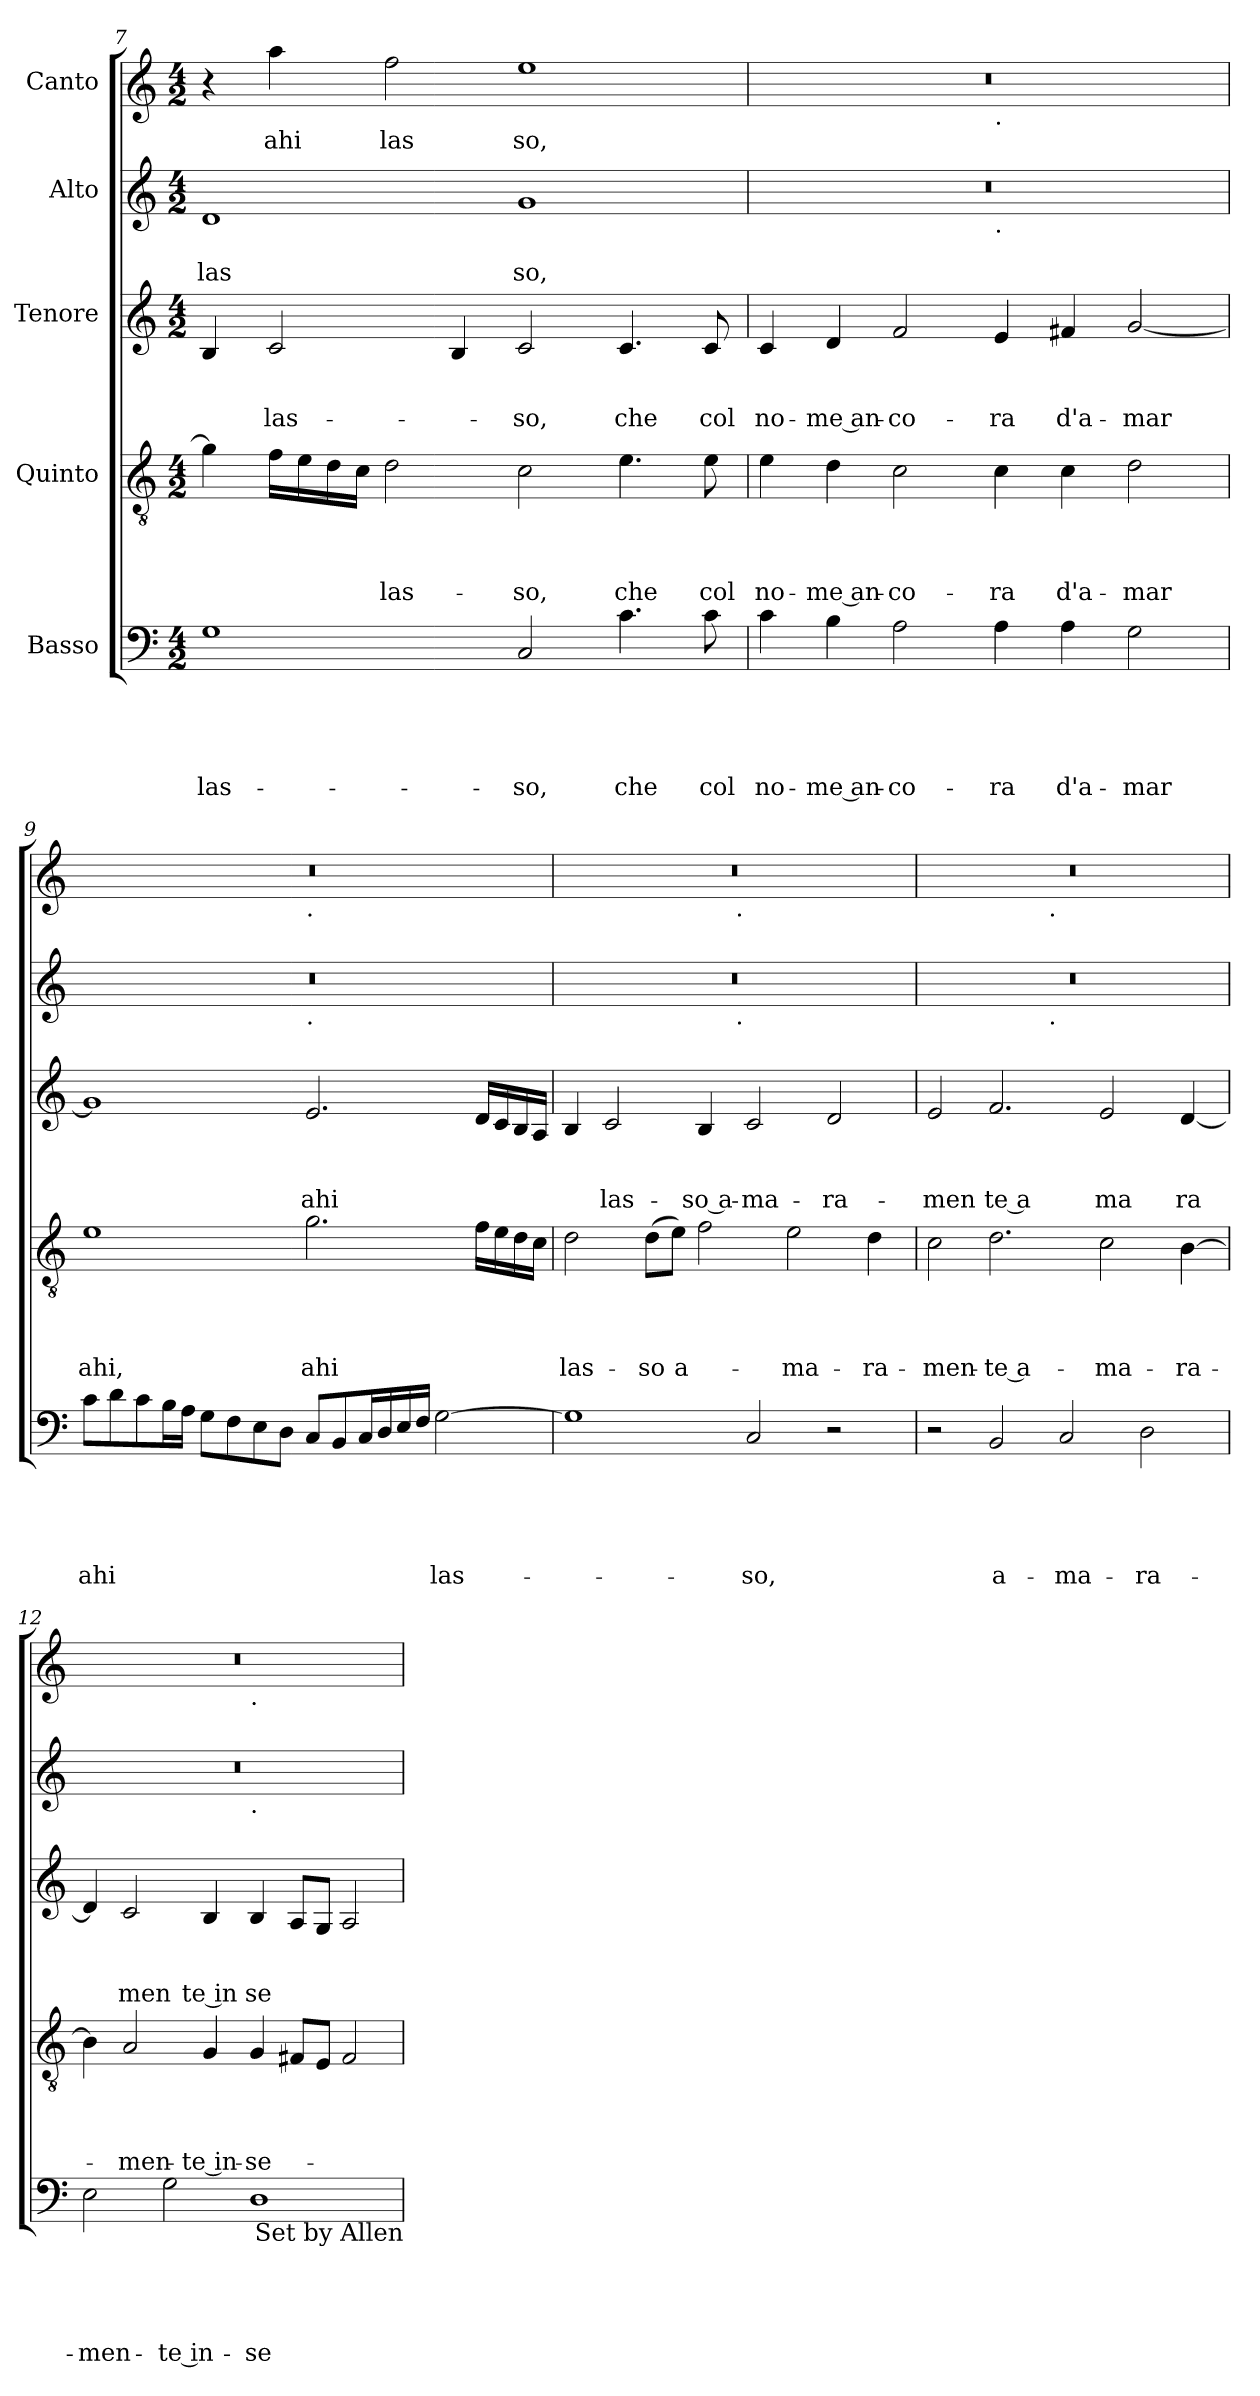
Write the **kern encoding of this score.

**kern	**text	**text	**text	**text	**text	**kern	**text	**text	**text	**text	**kern	**text	**text	**text	**kern	**text	**text	**kern	**text
*part5	*part5	*part5	*part5	*part5	*part5	*part4	*part4	*part4	*part4	*part4	*part3	*part3	*part3	*part3	*part2	*part2	*part2	*part1	*part1
*staff5	*staff5	*staff5	*staff5	*staff5	*staff5	*staff4	*staff4	*staff4	*staff4	*staff4	*staff3	*staff3	*staff3	*staff3	*staff2	*staff2	*staff2	*staff1	*staff1
*I"Basso	*	*	*	*	*	*I"Quinto	*	*	*	*	*I"Tenore	*	*	*	*I"Alto	*	*	*I"Canto	*
*clefF4	*	*	*	*	*	*clefGv2	*	*	*	*	*clefG2	*	*	*	*clefG2	*	*	*clefG2	*
*k[]	*	*	*	*	*	*k[]	*	*	*	*	*k[]	*	*	*	*k[]	*	*	*k[]	*
*C:	*	*	*	*	*	*C:	*	*	*	*	*C:	*	*	*	*C:	*	*	*C:	*
*M4/2	*	*	*	*	*	*M4/2	*	*	*	*	*M4/2	*	*	*	*M4/2	*	*	*M4/2	*
=7	=7	=7	=7	=7	=7	=7	=7	=7	=7	=7	=7	=7	=7	=7	=7	=7	=7	=7	=7
!	!	!	!	!	!LO:LY:b	!	!	!	!	!	!	!	!	!	!	!	!LO:LY:b	!	!
1G	.	.	.	.	las-	4g\]	.	.	.	.	4B/	.	.	.	1d	.	las	4r	.
!	!	!	!	!	!	!	!	!	!	!	!	!	!	!LO:LY:b	!	!	!	!	!LO:LY:b
.	.	.	.	.	.	16f\LL	.	.	.	.	2c/	.	.	las-	.	.	.	4aa\	ahi
.	.	.	.	.	.	16e\	.	.	.	.	.	.	.	.	.	.	.	.	.
.	.	.	.	.	.	16d\	.	.	.	.	.	.	.	.	.	.	.	.	.
.	.	.	.	.	.	16c\JJ	.	.	.	.	.	.	.	.	.	.	.	.	.
!	!	!	!	!	!	!	!	!	!	!LO:LY:b	!	!	!	!	!	!	!	!	!LO:LY:b
.	.	.	.	.	.	2d\	.	.	.	las-	.	.	.	.	.	.	.	2ff\	las
.	.	.	.	.	.	.	.	.	.	.	4B/	.	.	.	.	.	.	.	.
!	!	!	!	!	!LO:LY:b	!	!	!	!	!LO:LY:b	!	!	!	!LO:LY:b	!	!	!LO:LY:b	!	!LO:LY:b
2C/	.	.	.	.	-so,	2c\	.	.	.	-so,	2c/	.	.	-so,	1g	.	so,	1ee	so,
!	!	!	!	!	!LO:LY:b	!	!	!	!	!LO:LY:b	!	!	!	!LO:LY:b	!	!	!	!	!
4.c\	.	.	.	.	che	4.e\	.	.	.	che	4.c/	.	.	che	.	.	.	.	.
!	!	!	!	!	!LO:LY:b	!	!	!	!	!LO:LY:b	!	!	!	!LO:LY:b	!	!	!	!	!
8c\	.	.	.	.	col	8e\	.	.	.	col	8c/	.	.	col	.	.	.	.	.
=8	=8	=8	=8	=8	=8	=8	=8	=8	=8	=8	=8	=8	=8	=8	=8	=8	=8	=8	=8
!	!	!	!	!	!LO:LY:b	!	!	!	!	!LO:LY:b	!	!	!	!LO:LY:b	!	!	!	!	!
*	*	*	*	*	*	*	*	*	*	*	*	*	*	*	*^	*	*	*^	*
4c\	.	.	.	.	no-	4e\	.	.	.	no-	4c/	.	.	no-	0r	1ryy	.	.	0r	1ryy	.
!	!	!	!	!	!LO:LY:b:rj	!	!	!	!	!LO:LY:b:rj	!	!	!	!LO:LY:b:rj	!	!	!	!	!	!	!
4B\	.	.	.	.	-me an-	4d\	.	.	.	-me an-	4d/	.	.	-me an-	.	.	.	.	.	.	.
!	!	!	!	!	!LO:LY:b	!	!	!	!	!LO:LY:b	!	!	!	!LO:LY:b	!	!	!	!	!	!	!
2A\	.	.	.	.	-co-	2c\	.	.	.	-co-	2f/	.	.	-co-	.	.	.	.	.	.	.
!	!	!	!	!	!	!	!	!	!	!	!	!	!	!	!	!	!	!	!	!LO:TX:b:t=.	!
!	!	!	!	!	!	!	!	!	!	!	!	!	!	!	!	!LO:TX:b:t=.	!	!	!	!	!
!	!	!	!	!	!LO:LY:b	!	!	!	!	!LO:LY:b	!	!	!	!LO:LY:b	!	!	!	!	!	!	!
4A\	.	.	.	.	-ra	4c\	.	.	.	-ra	4e/	.	.	-ra	.	1ryy	.	.	.	1ryy	.
!	!	!	!	!	!LO:LY:b	!	!	!	!	!LO:LY:b	!	!	!	!LO:LY:b	!	!	!	!	!	!	!
4A\	.	.	.	.	d'a-	4c\	.	.	.	d'a-	4f#X/	.	.	d'a-	.	.	.	.	.	.	.
!	!	!	!	!	!LO:LY:b	!	!	!	!	!LO:LY:b	!	!	!	!LO:LY:b	!	!	!	!	!	!	!
2G\	.	.	.	.	-mar	2d\	.	.	.	-mar	[<2g/	.	.	-mar	.	.	.	.	.	.	.
=9	=9	=9	=9	=9	=9	=9	=9	=9	=9	=9	=9	=9	=9	=9	=9	=9	=9	=9	=9	=9	=9
!	!	!	!	!	!LO:LY:b	!	!	!	!	!LO:LY:b	!	!	!	!	!	!	!	!	!	!	!
8c\L	.	.	.	.	ahi	1e	.	.	.	ahi,	1g]	.	.	.	0r	1ryy	.	.	0r	1ryy	.
8d\	.	.	.	.	.	.	.	.	.	.	.	.	.	.	.	.	.	.	.	.	.
8c\	.	.	.	.	.	.	.	.	.	.	.	.	.	.	.	.	.	.	.	.	.
16B\L	.	.	.	.	.	.	.	.	.	.	.	.	.	.	.	.	.	.	.	.	.
16A\JJ	.	.	.	.	.	.	.	.	.	.	.	.	.	.	.	.	.	.	.	.	.
8G\L	.	.	.	.	.	.	.	.	.	.	.	.	.	.	.	.	.	.	.	.	.
8F\	.	.	.	.	.	.	.	.	.	.	.	.	.	.	.	.	.	.	.	.	.
8E\	.	.	.	.	.	.	.	.	.	.	.	.	.	.	.	.	.	.	.	.	.
8D\J	.	.	.	.	.	.	.	.	.	.	.	.	.	.	.	.	.	.	.	.	.
!	!	!	!	!	!	!	!	!	!	!	!	!	!	!	!	!	!	!	!	!LO:TX:b:t=.	!
!	!	!	!	!	!	!	!	!	!	!	!	!	!	!	!	!LO:TX:b:t=.	!	!	!	!	!
!	!	!	!	!	!	!	!	!	!	!LO:LY:b	!	!	!	!LO:LY:b	!	!	!	!	!	!	!
8C/L	.	.	.	.	.	2.g\	.	.	.	ahi	2.e/	.	.	ahi	.	1ryy	.	.	.	1ryy	.
8BB/	.	.	.	.	.	.	.	.	.	.	.	.	.	.	.	.	.	.	.	.	.
16C/L	.	.	.	.	.	.	.	.	.	.	.	.	.	.	.	.	.	.	.	.	.
16D/	.	.	.	.	.	.	.	.	.	.	.	.	.	.	.	.	.	.	.	.	.
16E/	.	.	.	.	.	.	.	.	.	.	.	.	.	.	.	.	.	.	.	.	.
16F/JJ	.	.	.	.	.	.	.	.	.	.	.	.	.	.	.	.	.	.	.	.	.
!	!	!	!	!	!LO:LY:b	!	!	!	!	!	!	!	!	!	!	!	!	!	!	!	!
[>2G\	.	.	.	.	las-	.	.	.	.	.	.	.	.	.	.	.	.	.	.	.	.
.	.	.	.	.	.	16f\LL	.	.	.	.	16d/LL	.	.	.	.	.	.	.	.	.	.
.	.	.	.	.	.	16e\	.	.	.	.	16c/	.	.	.	.	.	.	.	.	.	.
.	.	.	.	.	.	16d\	.	.	.	.	16B/	.	.	.	.	.	.	.	.	.	.
.	.	.	.	.	.	16c\JJ	.	.	.	.	16A/JJ	.	.	.	.	.	.	.	.	.	.
=10	=10	=10	=10	=10	=10	=10	=10	=10	=10	=10	=10	=10	=10	=10	=10	=10	=10	=10	=10	=10	=10
!	!	!	!	!	!	!	!	!	!	!LO:LY:b	!	!	!	!	!	!	!	!	!	!	!
1G]	.	.	.	.	.	2d\	.	.	.	las-	4B/	.	.	.	0r	2ryy	.	.	0r	2ryy	.
!	!	!	!	!	!	!	!	!	!	!	!	!	!	!LO:LY:b	!	!	!	!	!	!	!
.	.	.	.	.	.	.	.	.	.	.	2c/	.	.	las-	.	.	.	.	.	.	.
!	!	!	!	!	!	!	!	!	!	!LO:LY:b	!	!	!	!	!	!	!	!	!	!	!
.	.	.	.	.	.	(<8d\L	.	.	.	-so	.	.	.	.	.	4...ryy	.	.	.	4...ryy	.
!	!	!	!	!	!	!	!	!	!	!LO:LY:b	!	!	!	!	!	!	!	!	!	!	!
.	.	.	.	.	.	8e\J)	.	.	.	a-	.	.	.	.	.	.	.	.	.	.	.
!	!	!	!	!	!	!	!	!	!	!	!	!	!	!LO:LY:b:rj	!	!	!	!	!	!	!
.	.	.	.	.	.	2f\	.	.	.	.	4B/	.	.	-so a-	.	.	.	.	.	.	.
!	!	!	!	!	!	!	!	!	!	!	!	!	!	!	!	!	!	!	!	!LO:TX:b:t=.	!
!	!	!	!	!	!	!	!	!	!	!	!	!	!	!	!	!LO:TX:b:t=.	!	!	!	!	!
.	.	.	.	.	.	.	.	.	.	.	.	.	.	.	.	1ryy	.	.	.	1ryy	.
!	!	!	!	!	!LO:LY:b	!	!	!	!	!	!	!	!	!LO:LY:b	!	!	!	!	!	!	!
2C/	.	.	.	.	-so,	.	.	.	.	.	2c/	.	.	-ma-	.	.	.	.	.	.	.
!	!	!	!	!	!	!	!	!	!	!LO:LY:b	!	!	!	!	!	!	!	!	!	!	!
.	.	.	.	.	.	2e\	.	.	.	-ma-	.	.	.	.	.	.	.	.	.	.	.
!	!	!	!	!	!	!	!	!	!	!	!	!	!	!LO:LY:b	!	!	!	!	!	!	!
2r	.	.	.	.	.	.	.	.	.	.	2d/	.	.	-ra-	.	.	.	.	.	.	.
!	!	!	!	!	!	!	!	!	!	!LO:LY:b	!	!	!	!	!	!	!	!	!	!	!
.	.	.	.	.	.	4d\	.	.	.	-ra-	.	.	.	.	.	.	.	.	.	.	.
.	.	.	.	.	.	.	.	.	.	.	.	.	.	.	.	32ryy	.	.	.	32ryy	.
!!LO:PB:g=z	!!
=11	=11	=11	=11	=11	=11	=11	=11	=11	=11	=11	=11	=11	=11	=11	=11	=11	=11	=11	=11	=11	=11
!	!	!	!	!	!	!	!	!	!	!LO:LY:b	!	!	!	!LO:LY:b	!	!	!	!	!	!	!
2r	.	.	.	.	.	2c\	.	.	.	-men-	2e/	.	.	-men	0r	2ryy	.	.	0r	2ryy	.
!	!	!	!	!	!LO:LY:b	!	!	!	!	!LO:LY:b:rj	!	!	!	!LO:LY:b:rj	!	!	!	!	!	!	!
2BB/	.	.	.	.	a-	2.d\	.	.	.	-te a-	2.f/	.	.	te a	.	4...ryy	.	.	.	4...ryy	.
!	!	!	!	!	!	!	!	!	!	!	!	!	!	!	!	!	!	!	!	!LO:TX:b:t=.	!
!	!	!	!	!	!	!	!	!	!	!	!	!	!	!	!	!LO:TX:b:t=.	!	!	!	!	!
.	.	.	.	.	.	.	.	.	.	.	.	.	.	.	.	1ryy	.	.	.	1ryy	.
!	!	!	!	!	!LO:LY:b	!	!	!	!	!	!	!	!	!	!	!	!	!	!	!	!
2C/	.	.	.	.	-ma-	.	.	.	.	.	.	.	.	.	.	.	.	.	.	.	.
!	!	!	!	!	!	!	!	!	!	!LO:LY:b	!	!	!	!LO:LY:b	!	!	!	!	!	!	!
.	.	.	.	.	.	2c\	.	.	.	-ma-	2e/	.	.	ma	.	.	.	.	.	.	.
!	!	!	!	!	!LO:LY:b	!	!	!	!	!	!	!	!	!	!	!	!	!	!	!	!
2D\	.	.	.	.	-ra-	.	.	.	.	.	.	.	.	.	.	.	.	.	.	.	.
!	!	!	!	!	!	!	!	!	!	!LO:LY:b	!	!	!	!LO:LY:b	!	!	!	!	!	!	!
.	.	.	.	.	.	[>4B\	.	.	.	-ra-	[<4d/	.	.	ra	.	.	.	.	.	.	.
.	.	.	.	.	.	.	.	.	.	.	.	.	.	.	.	32ryy	.	.	.	32ryy	.
=12	=12	=12	=12	=12	=12	=12	=12	=12	=12	=12	=12	=12	=12	=12	=12	=12	=12	=12	=12	=12	=12
!	!	!	!	!	!LO:LY:b	!	!	!	!	!	!	!	!	!	!	!	!	!	!	!	!
2E\	.	.	.	.	-men-	4B\]	.	.	.	.	4d/]	.	.	.	0r	1ryy	.	.	0r	1ryy	.
!	!	!	!	!	!	!	!	!	!	!LO:LY:b	!	!	!	!LO:LY:b	!	!	!	!	!	!	!
.	.	.	.	.	.	2A/	.	.	.	-men-	2c/	.	.	men	.	.	.	.	.	.	.
!	!	!	!	!	!LO:LY:b:rj	!	!	!	!	!	!	!	!	!	!	!	!	!	!	!	!
2G\	.	.	.	.	-te in-	.	.	.	.	.	.	.	.	.	.	.	.	.	.	.	.
!	!	!	!	!	!	!	!	!	!	!LO:LY:b:rj	!	!	!	!LO:LY:b:rj	!	!	!	!	!	!	!
.	.	.	.	.	.	4G/	.	.	.	-te in-	4B/	.	.	te in	.	.	.	.	.	.	.
!	!	!	!	!	!	!	!	!	!	!	!	!	!	!	!	!	!	!	!	!LO:TX:b:t=.	!
!	!	!	!	!	!	!	!	!	!	!	!	!	!	!	!	!LO:TX:b:t=.	!	!	!	!	!
!	!	!	!	!	!LO:LY:b	!	!	!	!	!LO:LY:b	!	!	!	!LO:LY:b	!	!	!	!	!	!	!
1D	.	.	.	.	-se-	4G/	.	.	.	-se-	4B/	.	.	se	.	1ryy	.	.	.	1ryy	.
.	.	.	.	.	.	8F#X/L	.	.	.	.	8A/L	.	.	.	.	.	.	.	.	.	.
.	.	.	.	.	.	8E/J	.	.	.	.	8G/J	.	.	.	.	.	.	.	.	.	.
.	.	.	.	.	.	2F#/	.	.	.	.	2A/	.	.	.	.	.	.	.	.	.	.
!LO:TX:b:t=Set by Allen	!	!	!	!	!	!	!	!	!	!	!	!	!	!	!	!	!	!	!	!	!
*	*	*	*	*	*	*	*	*	*	*	*	*	*	*	*v	*v	*	*	*	*	*
*	*	*	*	*	*	*	*	*	*	*	*	*	*	*	*	*	*	*v	*v	*
=	=	=	=	=	=	=	=	=	=	=	=	=	=	=	=	=	=	=	=
*-	*-	*-	*-	*-	*-	*-	*-	*-	*-	*-	*-	*-	*-	*-	*-	*-	*-	*-	*-
